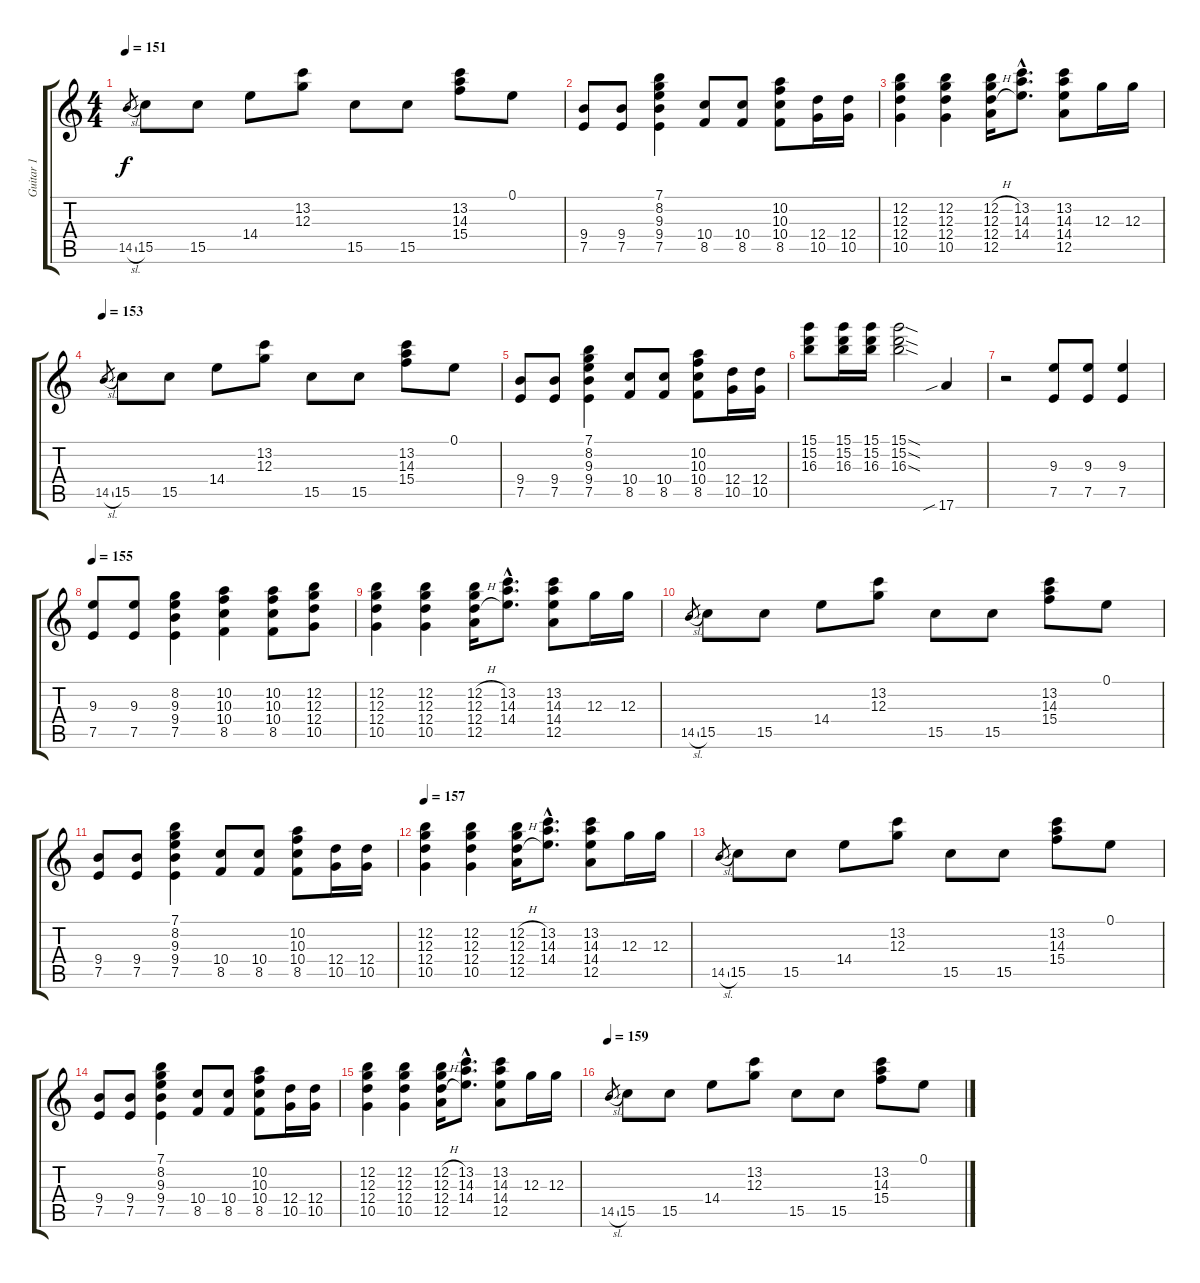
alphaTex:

\track ("Guitar 1" "Guitar 1") {instrument electricguitarclean}
\staff {score tabs}
\tuning (E4 B3 G3 D3 A2 E2) {hide}
\ts (4 4)
\tempo 151
\clef g2
\ks c
14.5{sl}.8{gr dy f} 15.5.8 15.5.8 14.4.8 (13.2 12.3).8 15.5.8 15.5.8 (13.2 14.3 15.4).8 0.1.8 |
(9.4 7.5).8 (9.4 7.5).8 (7.1 8.2 9.3 9.4 7.5).4 (10.4 8.5).8 (10.4 8.5).8 (10.2 10.3 10.4 8.5).8 (12.4 10.5).16 (12.4 10.5).16 |
(12.2 12.3 12.4 10.5).4 (12.2 12.3 12.4 10.5).4 (12.2{h} 12.3{h} 12.4{h} 12.5).16 (13.2{hac} 14.3{hac} 14.4{hac}).8{d} (13.2 14.3 14.4 12.5).8 12.3.16 12.3.16 |
\tempo 153
14.5{sl}.8{gr} 15.5.8 15.5.8 14.4.8 (13.2 12.3).8 15.5.8 15.5.8 (13.2 14.3 15.4).8 0.1.8 |
(9.4 7.5).8 (9.4 7.5).8 (7.1 8.2 9.3 9.4 7.5).4 (10.4 8.5).8 (10.4 8.5).8 (10.2 10.3 10.4 8.5).8 (12.4 10.5).16 (12.4 10.5).16 |
(15.1 15.2 16.3).8 (15.1 15.2 16.3).16 (15.1 15.2 16.3).16 (15.1{sod} 15.2{sod} 16.3{sod}).2 17.6{sib}.4 |
r.2 (9.3 7.5).8 (9.3 7.5).8 (9.3 7.5).4 |
\tempo 155
(9.3 7.5).8 (9.3 7.5).8 (8.2 9.3 9.4 7.5).4 (10.2 10.3 10.4 8.5).4 (10.2 10.3 10.4 8.5).8 (12.2 12.3 12.4 10.5).8 |
(12.2 12.3 12.4 10.5).4 (12.2 12.3 12.4 10.5).4 (12.2{h} 12.3{h} 12.4{h} 12.5).16 (13.2{hac} 14.3{hac} 14.4{hac}).8{d} (13.2 14.3 14.4 12.5).8 12.3.16 12.3.16 |
14.5{sl}.8{gr} 15.5.8 15.5.8 14.4.8 (13.2 12.3).8 15.5.8 15.5.8 (13.2 14.3 15.4).8 0.1.8 |
(9.4 7.5).8 (9.4 7.5).8 (7.1 8.2 9.3 9.4 7.5).4 (10.4 8.5).8 (10.4 8.5).8 (10.2 10.3 10.4 8.5).8 (12.4 10.5).16 (12.4 10.5).16 |
\tempo 157
(12.2 12.3 12.4 10.5).4 (12.2 12.3 12.4 10.5).4 (12.2{h} 12.3{h} 12.4{h} 12.5).16 (13.2{hac} 14.3{hac} 14.4{hac}).8{d} (13.2 14.3 14.4 12.5).8 12.3.16 12.3.16 |
14.5{sl}.8{gr} 15.5.8 15.5.8 14.4.8 (13.2 12.3).8 15.5.8 15.5.8 (13.2 14.3 15.4).8 0.1.8 |
(9.4 7.5).8 (9.4 7.5).8 (7.1 8.2 9.3 9.4 7.5).4 (10.4 8.5).8 (10.4 8.5).8 (10.2 10.3 10.4 8.5).8 (12.4 10.5).16 (12.4 10.5).16 |
(12.2 12.3 12.4 10.5).4 (12.2 12.3 12.4 10.5).4 (12.2{h} 12.3{h} 12.4{h} 12.5).16 (13.2{hac} 14.3{hac} 14.4{hac}).8{d} (13.2 14.3 14.4 12.5).8 12.3.16 12.3.16 |
\tempo 159
14.5{sl}.8{gr} 15.5.8 15.5.8 14.4.8 (13.2 12.3).8 15.5.8 15.5.8 (13.2 14.3 15.4).8 0.1.8
